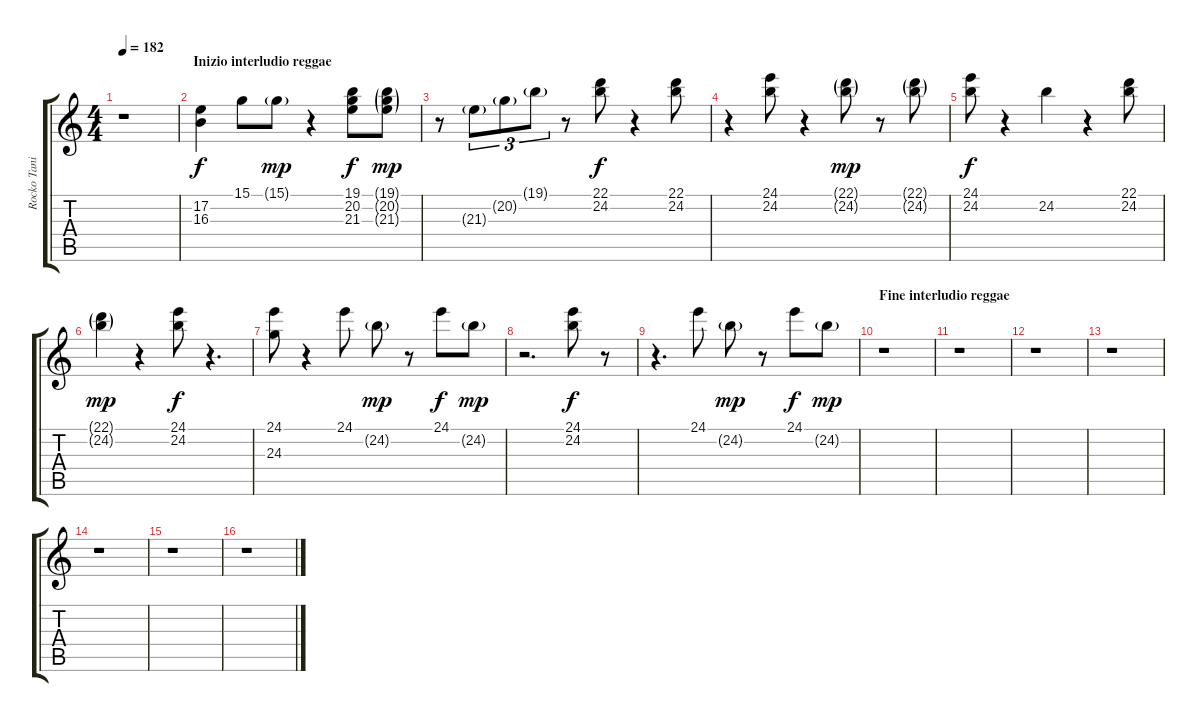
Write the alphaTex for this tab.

\track ("Rocko Tanica" "Rocko Tani") {instrument electricgrandpiano}
\staff {score tabs}
\tuning (E4 B3 G3 D3 A2 E2) {hide}
\ts (4 4)
\tempo 182
\clef g2
\ks c
r.1{dy f} |
\section ("" "Inizio interludio reggae")
(17.2 16.3).4{volume 10 instrument percussiveorgan} 15.1.8 15.1{g}.8{dy mp} r.4 (19.1 20.2 21.3).8{dy f} (19.1{g} 20.2{g} 21.3{g}).8{dy mp} |
r.8 21.3{g}.8{tu (3 2)} 20.2{g}.8{tu (3 2)} 19.1{g}.8{tu (3 2)} r.8 (22.1 24.2).8{dy f} r.4 (22.1 24.2).8 |
r.4 (24.1 24.2).8 r.4 (22.1{g} 24.2{g}).8{dy mp} r.8 (22.1{g} 24.2{g}).8 |
(24.1 24.2).8{dy f} r.4 24.2.4 r.4 (22.1 24.2).8 |
(22.1{g} 24.2{g}).4{dy mp} r.4 (24.1 24.2).8{dy f} r.4{d} |
(24.1 24.3).8 r.4 24.1.8 24.2{g}.8{dy mp} r.8 24.1.8{dy f} 24.2{g}.8{dy mp} |
r.2{d} (24.1 24.2).8{dy f} r.8 |
r.4{d} 24.1.8 24.2{g}.8{dy mp} r.8 24.1.8{dy f} 24.2{g}.8{dy mp} |
\section ("" "Fine interludio reggae")
r.1 |
r.1 |
r.1 |
r.1 |
r.1 |
r.1 |
r.1
